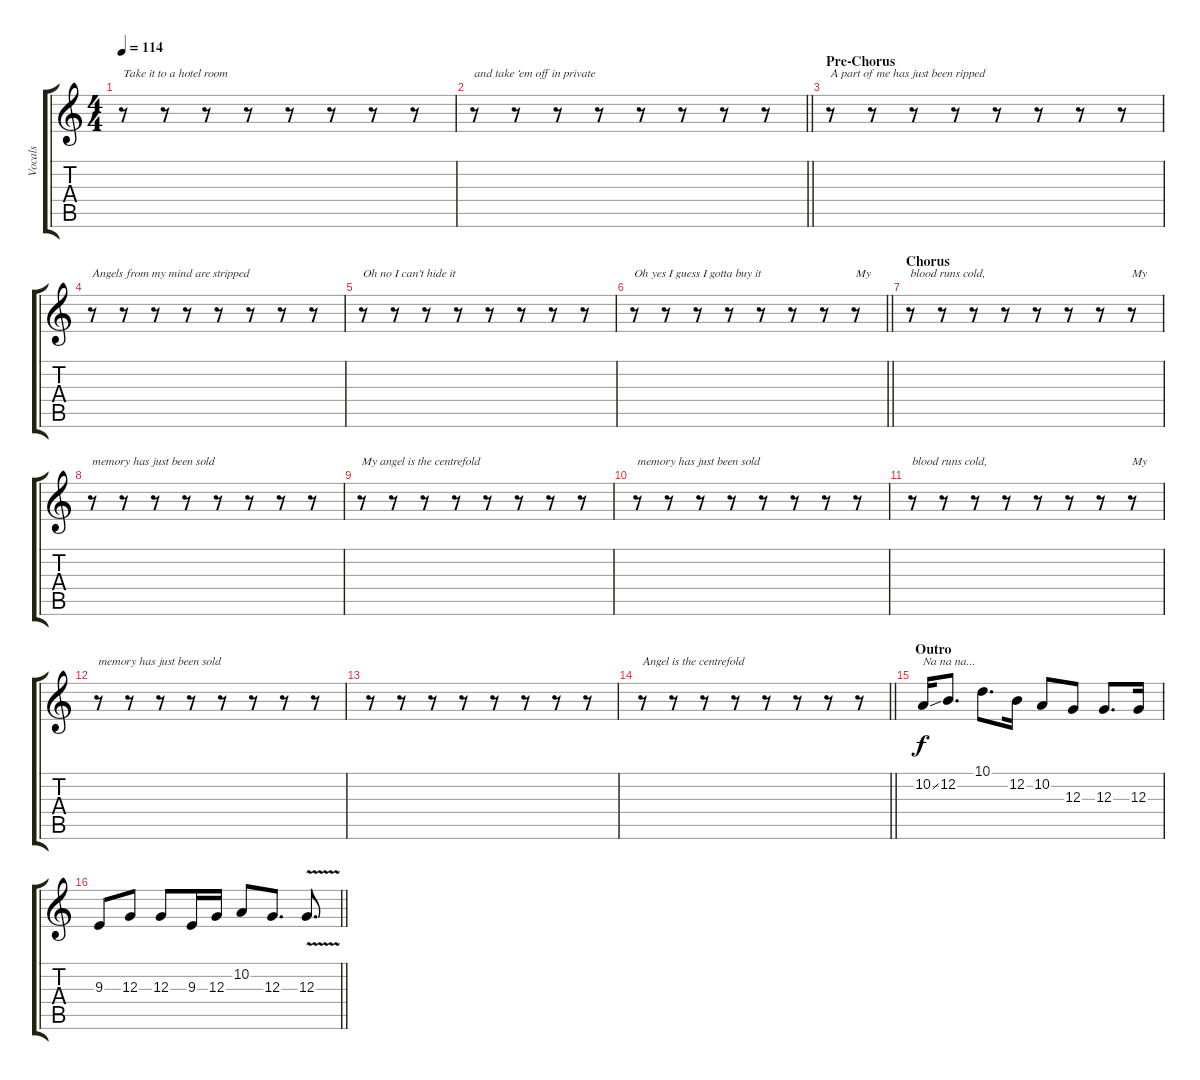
\track ("Vocals" "Vocals") {instrument choiraahs}
\staff {score tabs}
\tuning (E4 B3 G3 D3 A2 E2) {hide}
\ts (4 4)
\tempo 114
\clef g2
\ks c
r.8{txt "Take it to a hotel room" dy f} r.8 r.8 r.8 r.8 r.8 r.8 r.8 |
\barLineRight lightlight
r.8{txt "and take ‘em off in private"} r.8 r.8 r.8 r.8 r.8 r.8 r.8 |
\section ("" "Pre-Chorus")
r.8{txt "A part of me has just been ripped"} r.8 r.8 r.8 r.8 r.8 r.8 r.8 |
r.8{txt "Angels from my mind are stripped"} r.8 r.8 r.8 r.8 r.8 r.8 r.8 |
r.8{txt "Oh no I can’t hide it"} r.8 r.8 r.8 r.8 r.8 r.8 r.8 |
\barLineRight lightlight
r.8{txt "Oh yes I guess I gotta buy it"} r.8 r.8 r.8 r.8 r.8 r.8 r.8{txt "My"} |
\section ("" "Chorus")
r.8{txt "blood runs cold,"} r.8 r.8 r.8 r.8 r.8 r.8 r.8{txt "My"} |
r.8{txt "memory has just been sold"} r.8 r.8 r.8 r.8 r.8 r.8 r.8 |
r.8{txt "My angel is the centrefold "} r.8 r.8 r.8 r.8 r.8 r.8 r.8 |
r.8{txt "memory has just been sold"} r.8 r.8 r.8 r.8 r.8 r.8 r.8 |
r.8{txt "blood runs cold,"} r.8 r.8 r.8 r.8 r.8 r.8 r.8{txt "My"} |
r.8{txt "memory has just been sold"} r.8 r.8 r.8 r.8 r.8 r.8 r.8 |
r.8 r.8 r.8 r.8 r.8 r.8 r.8 r.8 |
\barLineRight lightlight
r.8{txt "Angel is the centrefold"} r.8 r.8 r.8 r.8 r.8 r.8 r.8 |
\section ("" "Outro")
10.2{ss}.16{txt "Na na na..."} 12.2.8{d} 10.1.8{d} 12.2.16 10.2.8 12.3.8 12.3.8{d} 12.3.16 |
\barLineRight lightlight
9.3.8 12.3.8 12.3.8 9.3.16 12.3.16 10.2.8 12.3.8{d} 12.3{v}.8{d}
